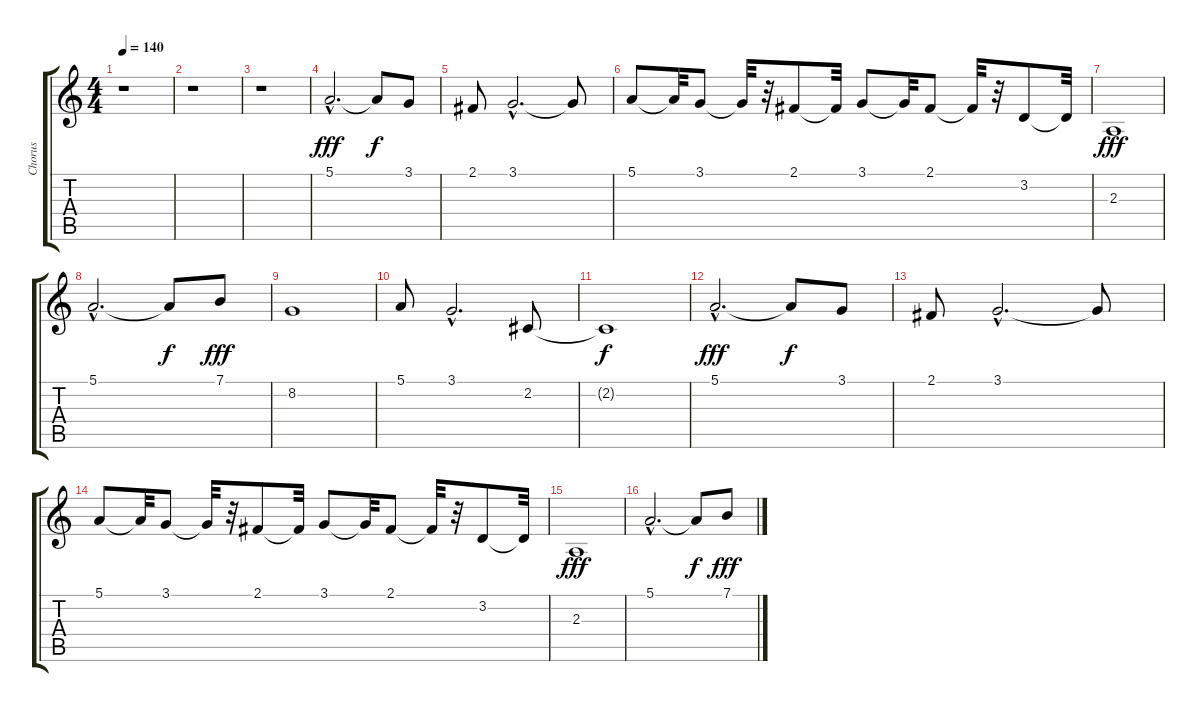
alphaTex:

\track ("Chorus" "Chorus") {instrument pad4choir}
\staff {score tabs}
\tuning (E4 B3 G3 D3 A2 E2) {hide}
\ts (4 4)
\tempo 140
\clef g2
\ks c
r.1{dy fff} |
r.1 |
r.1 |
5.1{hac}.2{d} 5.1{t}.8{dy f} 3.1.8 |
2.1.8 3.1{hac}.2{d} 3.1{t}.8 |
5.1.8 5.1{t}.32 3.1.8 3.1{t}.32 r.32 2.1.8 2.1{t}.32 3.1.8 3.1{t}.32 2.1.8 2.1{t}.32 r.32 3.2.8 3.2{t}.32 |
2.3.1{dy fff} |
5.1{hac}.2{d} 5.1{t}.8{dy f} 7.1.8{dy fff} |
8.2.1 |
5.1.8 3.1{hac}.2{d} 2.2.8 |
2.2{t}.1{dy f} |
5.1{hac}.2{d dy fff} 5.1{t}.8{dy f} 3.1.8 |
2.1.8 3.1{hac}.2{d} 3.1{t}.8 |
5.1.8 5.1{t}.32 3.1.8 3.1{t}.32 r.32 2.1.8 2.1{t}.32 3.1.8 3.1{t}.32 2.1.8 2.1{t}.32 r.32 3.2.8 3.2{t}.32 |
2.3.1{dy fff} |
5.1{hac}.2{d} 5.1{t}.8{dy f} 7.1.8{dy fff}
